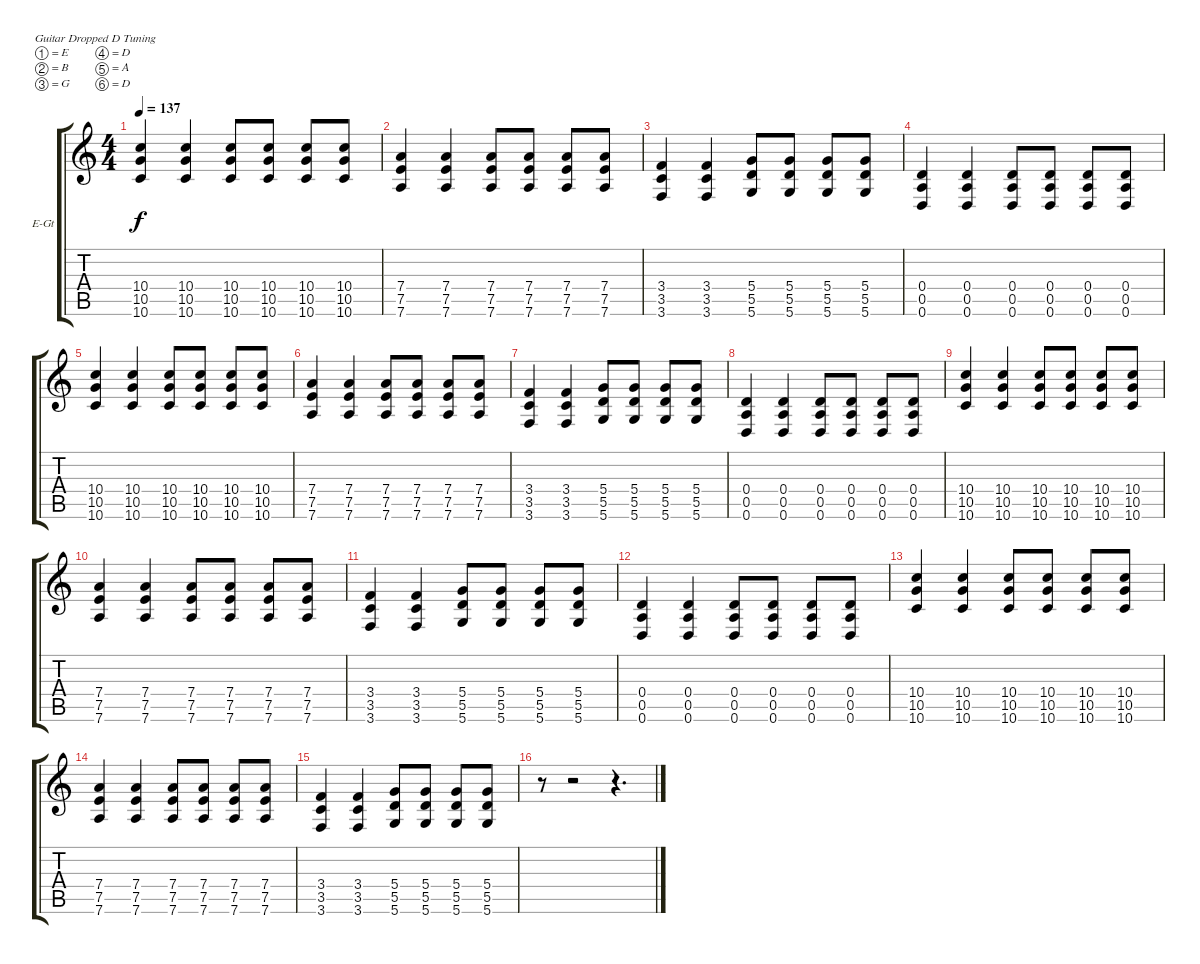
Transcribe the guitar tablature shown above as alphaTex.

\bracketExtendMode groupsimilarinstruments
\firstSystemTrackNameOrientation horizontal
\otherSystemsTrackNameOrientation horizontal
\track ("Distortion-guitar (Paul)" "E-Gt") {instrument distortionguitar}
\staff {score tabs}
\tuning (E4 B3 G3 D3 A2 D2)
\ts (4 4)
\tempo 137
\clef g2
\ks c
(10.5 10.6 10.4).4{dy f} (10.5 10.6 10.4).4 (10.5 10.6 10.4).8 (10.5 10.6 10.4).8 (10.5 10.6 10.4).8 (10.5 10.6 10.4).8 |
(7.4 7.5 7.6).4 (7.4 7.5 7.6).4 (7.4 7.5 7.6).8 (7.4 7.5 7.6).8 (7.4 7.5 7.6).8 (7.4 7.5 7.6).8 |
(3.4 3.5 3.6).4 (3.4 3.5 3.6).4 (5.4 5.6 5.5).8 (5.4 5.6 5.5).8 (5.4 5.6 5.5).8 (5.4 5.6 5.5).8 |
(0.4 0.5 0.6).4 (0.4 0.5 0.6).4 (0.4 0.5 0.6).8 (0.4 0.5 0.6).8 (0.4 0.5 0.6).8 (0.4 0.5 0.6).8 |
(10.5 10.6 10.4).4 (10.5 10.6 10.4).4 (10.5 10.6 10.4).8 (10.5 10.6 10.4).8 (10.5 10.6 10.4).8 (10.5 10.6 10.4).8 |
(7.4 7.5 7.6).4 (7.4 7.5 7.6).4 (7.4 7.5 7.6).8 (7.4 7.5 7.6).8 (7.4 7.5 7.6).8 (7.4 7.5 7.6).8 |
(3.4 3.5 3.6).4 (3.4 3.5 3.6).4 (5.4 5.6 5.5).8 (5.4 5.6 5.5).8 (5.4 5.6 5.5).8 (5.4 5.6 5.5).8 |
(0.4 0.5 0.6).4 (0.4 0.5 0.6).4 (0.4 0.5 0.6).8 (0.4 0.5 0.6).8 (0.4 0.5 0.6).8 (0.4 0.5 0.6).8 |
(10.5 10.6 10.4).4 (10.5 10.6 10.4).4 (10.5 10.6 10.4).8 (10.5 10.6 10.4).8 (10.5 10.6 10.4).8 (10.5 10.6 10.4).8 |
(7.4 7.5 7.6).4 (7.4 7.5 7.6).4 (7.4 7.5 7.6).8 (7.4 7.5 7.6).8 (7.4 7.5 7.6).8 (7.4 7.5 7.6).8 |
(3.4 3.5 3.6).4 (3.4 3.5 3.6).4 (5.4 5.6 5.5).8 (5.4 5.6 5.5).8 (5.4 5.6 5.5).8 (5.4 5.6 5.5).8 |
(0.4 0.5 0.6).4 (0.4 0.5 0.6).4 (0.4 0.5 0.6).8 (0.4 0.5 0.6).8 (0.4 0.5 0.6).8 (0.4 0.5 0.6).8 |
(10.5 10.6 10.4).4 (10.5 10.6 10.4).4 (10.5 10.6 10.4).8 (10.5 10.6 10.4).8 (10.5 10.6 10.4).8 (10.5 10.6 10.4).8 |
(7.4 7.5 7.6).4 (7.4 7.5 7.6).4 (7.4 7.5 7.6).8 (7.4 7.5 7.6).8 (7.4 7.5 7.6).8 (7.4 7.5 7.6).8 |
(3.4 3.5 3.6).4 (3.4 3.5 3.6).4 (5.4 5.6 5.5).8 (5.4 5.6 5.5).8 (5.4 5.6 5.5).8 (5.4 5.6 5.5).8 |
r.8 r.2 r.4{d}
